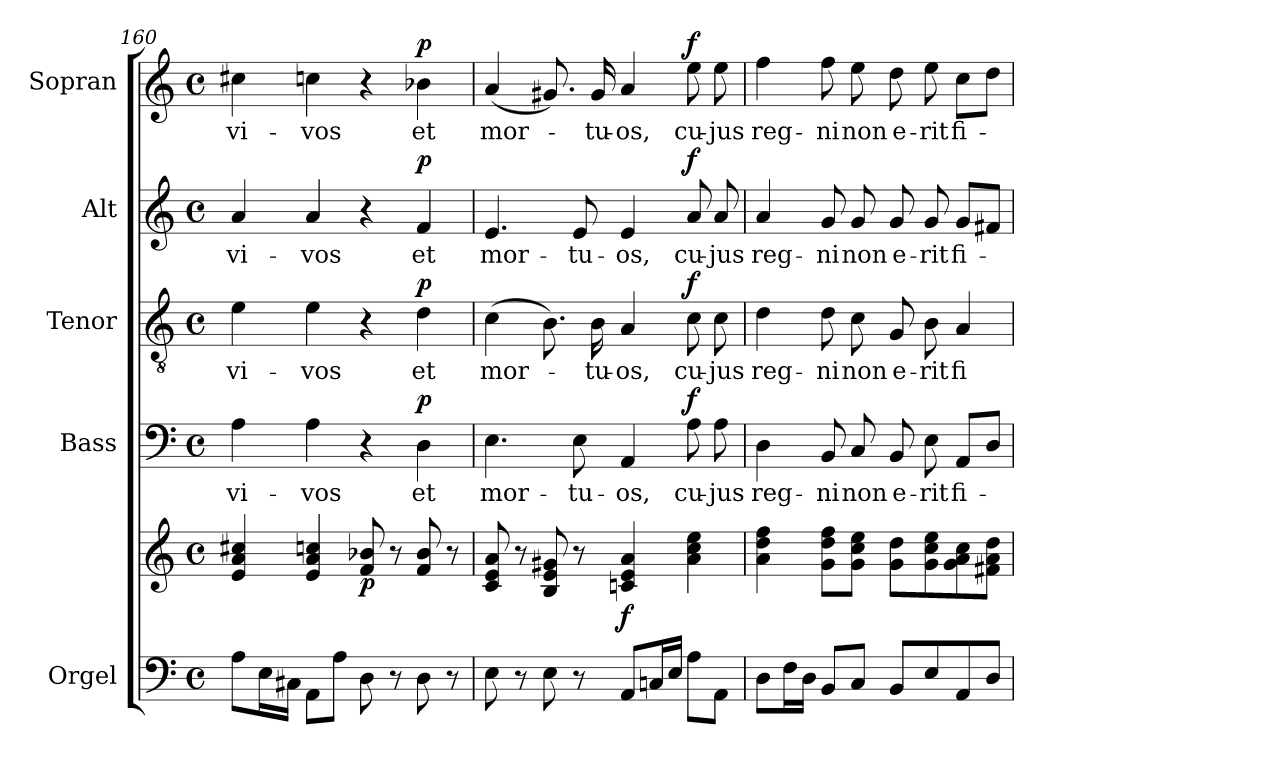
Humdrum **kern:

**kern	**kern	**dynam	**kern	**text	**dynam	**kern	**text	**dynam	**kern	**text	**dynam	**kern	**text	**dynam
*part5	*part5	*part5	*part4	*part4	*part4	*part3	*part3	*part3	*part2	*part2	*part2	*part1	*part1	*part1
*staff6	*staff5	*staff5/6	*staff4	*staff4	*staff4	*staff3	*staff3	*staff3	*staff2	*staff2	*staff2	*staff1	*staff1	*staff1
*I"Orgel	*	*	*I"Bass	*	*	*I"Tenor	*	*	*I"Alt	*	*	*I"Sopran	*	*
*	*	*	*I'B.	*	*	*I'T.	*	*	*I'A.	*	*	*I'S.	*	*
*clefF4	*clefG2	*	*clefF4	*	*	*clefGv2	*	*	*clefG2	*	*	*clefG2	*	*
*k[]	*k[]	*	*k[]	*	*	*k[]	*	*	*k[]	*	*	*k[]	*	*
*C:	*C:	*	*C:	*	*	*C:	*	*	*C:	*	*	*C:	*	*
*M4/4	*M4/4	*	*M4/4	*	*	*M4/4	*	*	*M4/4	*	*	*M4/4	*	*
*met(c)	*met(c)	*	*met(c)	*	*	*met(c)	*	*	*met(c)	*	*	*met(c)	*	*
=160	=160	=160	=160	=160	=160	=160	=160	=160	=160	=160	=160	=160	=160	=160
!	!	!	!	!LO:LY:b	!	!	!LO:LY:b	!	!	!LO:LY:b	!	!	!LO:LY:b	!
8A\L	4e/ 4a/ 4cc#X/	.	4A\	vi-	.	4e\	vi-	.	4a/	vi-	.	4cc#X\	vi-	.
16E\L	.	.	.	.	.	.	.	.	.	.	.	.	.	.
16C#X\JJ	.	.	.	.	.	.	.	.	.	.	.	.	.	.
!	!	!	!	!LO:LY:b	!	!	!LO:LY:b	!	!	!LO:LY:b	!	!	!LO:LY:b	!
8AA\L	4e/ 4a/ 4ccn/	.	4A\	-vos	.	4e\	-vos	.	4a/	-vos	.	4ccn\	-vos	.
8A\J	.	.	.	.	.	.	.	.	.	.	.	.	.	.
!	!	!LO:DY:b	!	!	!	!	!	!	!	!	!	!	!	!
8D\	8f/ 8b-X/	p	4r	.	.	4r	.	.	4r	.	.	4r	.	.
8r	8r	.	.	.	.	.	.	.	.	.	.	.	.	.
!	!	!	!	!LO:LY:b	!LO:DY:a	!	!LO:LY:b	!LO:DY:a	!	!LO:LY:b	!LO:DY:a	!	!LO:LY:b	!LO:DY:a
8D\	8f/ 8b-/	.	4D\	et	p	4d\	et	p	4f/	et	p	4b-X\	et	p
8r	8r	.	.	.	.	.	.	.	.	.	.	.	.	.
=161	=161	=161	=161	=161	=161	=161	=161	=161	=161	=161	=161	=161	=161	=161
!	!	!	!	!LO:LY:b	!	!	!LO:LY:b	!	!	!LO:LY:b	!	!	!LO:LY:b	!
8E\	8c/ 8e/ 8a/	.	4.E\	mor-	.	(>4c\	mor-	.	4.e/	mor-	.	(<4a/	mor-	.
8r	8r	.	.	.	.	.	.	.	.	.	.	.	.	.
8E\	8B/ 8e/ 8g#X/	.	.	.	.	8.B\)	.	.	.	.	.	8.g#X/)	.	.
!	!	!	!	!LO:LY:b	!	!	!	!	!	!LO:LY:b	!	!	!	!
8r	8r	.	8E\	-tu-	.	.	.	.	8e/	-tu-	.	.	.	.
!	!	!	!	!	!	!	!LO:LY:b	!	!	!	!	!	!LO:LY:b	!
.	.	.	.	.	.	16B\	-tu-	.	.	.	.	16g#/	-tu-	.
!	!	!LO:DY:b	!	!LO:LY:b	!	!	!LO:LY:b	!	!	!LO:LY:b	!	!	!LO:LY:b	!
8AA/L	4cn/ 4e/ 4a/	f	4AA/	-os,	.	4A/	-os,	.	4e/	-os,	.	4a/	-os,	.
16Cn/L	.	.	.	.	.	.	.	.	.	.	.	.	.	.
16E/JJ	.	.	.	.	.	.	.	.	.	.	.	.	.	.
!	!	!	!	!LO:LY:b	!LO:DY:a	!	!LO:LY:b	!LO:DY:a	!	!LO:LY:b	!LO:DY:a	!	!LO:LY:b	!LO:DY:a
8A\L	4a\ 4cc\ 4ee\	.	8A\	cu-	f	8c\	cu-	f	8a/	cu-	f	8ee\	cu-	f
!	!	!	!	!LO:LY:b	!	!	!LO:LY:b	!	!	!LO:LY:b	!	!	!LO:LY:b	!
8AA\J	.	.	8A\	-jus	.	8c\	-jus	.	8a/	-jus	.	8ee\	-jus	.
=162	=162	=162	=162	=162	=162	=162	=162	=162	=162	=162	=162	=162	=162	=162
!	!	!	!	!LO:LY:b	!	!	!LO:LY:b	!	!	!LO:LY:b	!	!	!LO:LY:b	!
8D\L	4a\ 4dd\ 4ff\	.	4D\	reg-	.	4d\	reg-	.	4a/	reg-	.	4ff\	reg-	.
16F\L	.	.	.	.	.	.	.	.	.	.	.	.	.	.
16D\JJ	.	.	.	.	.	.	.	.	.	.	.	.	.	.
!	!	!	!	!LO:LY:b	!	!	!LO:LY:b	!	!	!LO:LY:b	!	!	!LO:LY:b	!
8BB/L	8g\ 8dd\ 8ff\L	.	8BB/	-ni	.	8d\	-ni	.	8g/	-ni	.	8ff\	-ni	.
!	!	!	!	!LO:LY:b	!	!	!LO:LY:b	!	!	!LO:LY:b	!	!	!LO:LY:b	!
8C/J	8g\ 8cc\ 8ee\J	.	8C/	non	.	8c\	non	.	8g/	non	.	8ee\	non	.
!	!	!	!	!LO:LY:b	!	!	!LO:LY:b	!	!	!LO:LY:b	!	!	!LO:LY:b	!
8BB/L	8g\ 8dd\L	.	8BB/	e-	.	8G/	e-	.	8g/	e-	.	8dd\	e-	.
!	!	!	!	!LO:LY:b	!	!	!LO:LY:b	!	!	!LO:LY:b	!	!	!LO:LY:b	!
8E/	8g\ 8cc\ 8ee\	.	8E\	-rit	.	8B\	-rit	.	8g/	-rit	.	8ee\	-rit	.
!	!	!	!	!LO:LY:b	!	!	!LO:LY:b	!	!	!LO:LY:b	!	!	!LO:LY:b	!
8AA/	8g\ 8a\ 8cc\	.	8AA/L	fi-	.	4A/	fi-	.	8g/L	fi-	.	8cc\L	fi-	.
8D/J	8f#X\ 8a\ 8dd\J	.	8D/J	.	.	.	.	.	8f#X/J	.	.	8dd\J	.	.
=	=	=	=	=	=	=	=	=	=	=	=	=	=	=
*-	*-	*-	*-	*-	*-	*-	*-	*-	*-	*-	*-	*-	*-	*-
